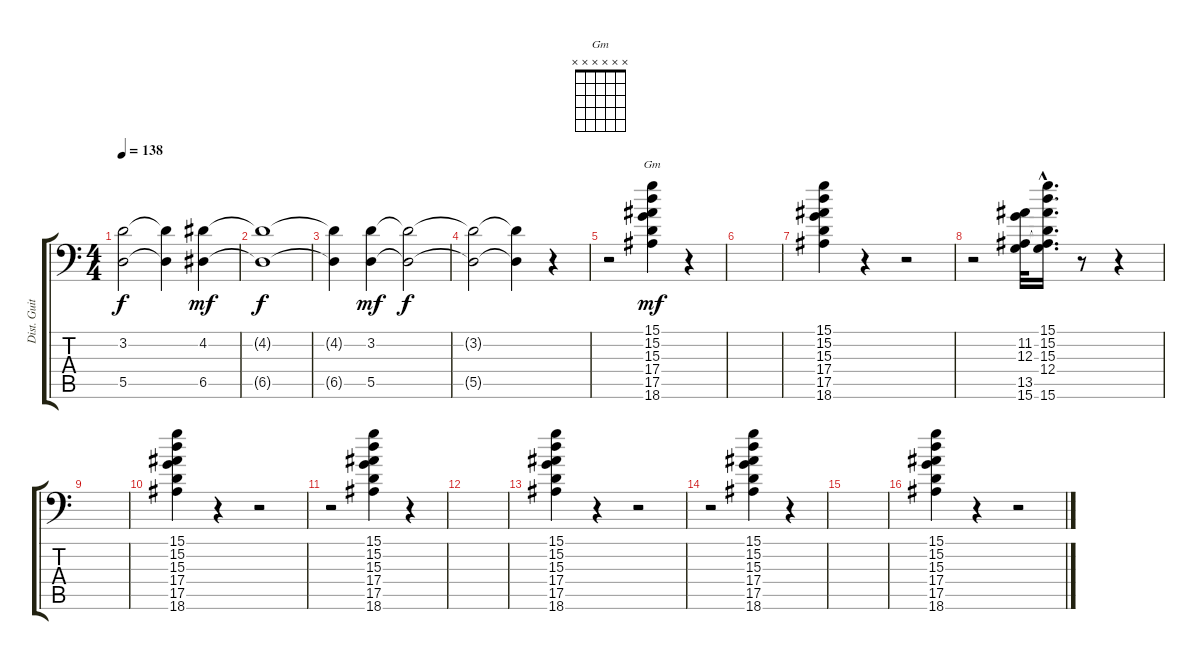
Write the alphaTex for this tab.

\track ("Dist. Guitar" "Dist. Guit") {instrument distortionguitar}
\staff {score tabs}
\tuning (E3 B2 G2 D2 A1 E1) {hide}
\chord ("Gm" x x x x x x)
\ts (4 4)
\tempo 138
\clef f4
\ks c
(3.2{t} 5.5{t}).2{dy f} (3.2{t} 5.5{t}).4 (4.2 6.5).4{dy mf} |
(4.2{t} 6.5{t}).1{dy f} |
(4.2{t} 6.5{t}).4 (3.2 5.5).4{dy mf} (3.2{t} 5.5{t}).2{dy f} |
(3.2{t} 5.5{t}).2 (3.2{t} 5.5{t}).4 r.4 |
r.2 (15.1 15.2 15.3 17.4 17.5 18.6).4{ch "Gm" dy mf volume 6} r.4 |
|
(15.1 15.2 15.3 17.4 17.5 18.6).4 r.4 r.2 |
r.2 (11.2 12.3 13.5 15.6).32 (15.1{hac} 15.2{hac} 15.3{hac} 12.4{hac} 13.5{hac t} 15.6{hac}).16{d} r.8 r.4 |
|
(15.1 15.2 15.3 17.4 17.5 18.6).4 r.4 r.2 |
r.2 (15.1 15.2 15.3 17.4 17.5 18.6).4 r.4 |
|
(15.1 15.2 15.3 17.4 17.5 18.6).4 r.4 r.2 |
r.2 (15.1 15.2 15.3 17.4 17.5 18.6).4 r.4 |
|
(15.1 15.2 15.3 17.4 17.5 18.6).4 r.4 r.2
